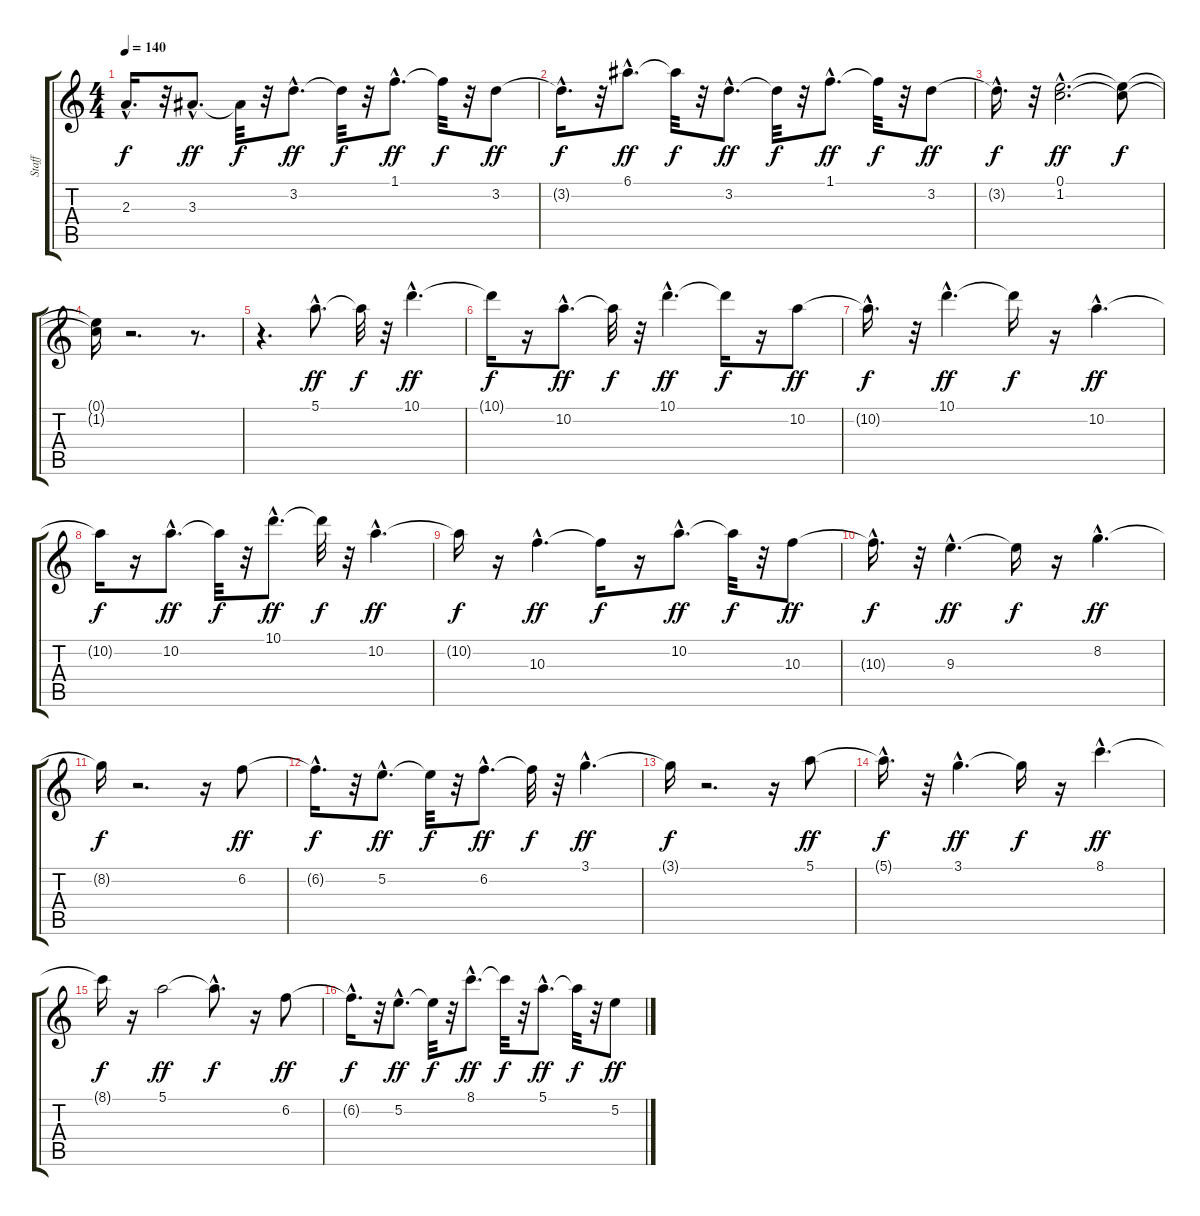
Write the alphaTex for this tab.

\track ("Staff" "Staff") {instrument acousticguitarsteel}
\staff {score tabs}
\tuning (E4 B3 G3 D3 A2 E2) {hide}
\ts (4 4)
\tempo 140
\clef g2
\ks c
2.3{hac t}.16{d dy f} r.32 3.3{hac}.8{d dy ff} 3.3{t}.32{dy f} r.32 3.2{hac}.8{d dy ff} 3.2{t}.32{dy f} r.32 1.1{hac}.8{d dy ff} 1.1{t}.32{dy f} r.32 3.2.8{dy ff} |
3.2{hac t}.16{d dy f} r.32 6.1{hac}.8{d dy ff} 6.1{t}.32{dy f} r.32 3.2{hac}.8{d dy ff} 3.2{t}.32{dy f} r.32 1.1{hac}.8{d dy ff} 1.1{t}.32{dy f} r.32 3.2.8{dy ff} |
3.2{hac t}.16{d dy f} r.32 (0.1{hac} 1.2{hac}).2{d dy ff} (0.1{t} 1.2{t}).8{dy f} |
(0.1{t} 1.2{t}).16 r.2{d} r.8{d} |
r.4{d} 5.1{hac}.8{d dy ff} 5.1{t}.32{dy f} r.32 10.1{hac}.4{d dy ff} |
10.1{t}.16{dy f} r.16 10.2{hac}.8{d dy ff} 10.2{t}.32{dy f} r.32 10.1{hac}.4{d dy ff} 10.1{t}.16{dy f} r.16 10.2.8{dy ff} |
10.2{hac t}.16{d dy f} r.32 10.1{hac}.4{d dy ff} 10.1{t}.16{dy f} r.16 10.2{hac}.4{d dy ff} |
10.2{t}.16{dy f} r.16 10.2{hac}.8{d dy ff} 10.2{t}.32{dy f} r.32 10.1{hac}.8{d dy ff} 10.1{t}.32{dy f} r.32 10.2{hac}.4{d dy ff} |
10.2{t}.16{dy f} r.16 10.3{hac}.4{d dy ff} 10.3{t}.16{dy f} r.16 10.2{hac}.8{d dy ff} 10.2{t}.32{dy f} r.32 10.3.8{dy ff} |
10.3{hac t}.16{d dy f} r.32 9.3{hac}.4{d dy ff} 9.3{t}.16{dy f} r.16 8.2{hac}.4{d dy ff} |
8.2{t}.16{dy f} r.2{d} r.16 6.2.8{dy ff} |
6.2{hac t}.16{d dy f} r.32 5.2{hac}.8{d dy ff} 5.2{t}.32{dy f} r.32 6.2{hac}.8{d dy ff} 6.2{t}.32{dy f} r.32 3.1{hac}.4{d dy ff} |
3.1{t}.16{dy f} r.2{d} r.16 5.1.8{dy ff} |
5.1{hac t}.16{d dy f} r.32 3.1{hac}.4{d dy ff} 3.1{t}.16{dy f} r.16 8.1{hac}.4{d dy ff} |
8.1{t}.16{dy f} r.16 5.1.2{dy ff} 5.1{hac t}.8{d dy f} r.16 6.2.8{dy ff} |
6.2{hac t}.16{d dy f} r.32 5.2{hac}.8{d dy ff} 5.2{t}.32{dy f} r.32 8.1{hac}.8{d dy ff} 8.1{t}.32{dy f} r.32 5.1{hac}.8{d dy ff} 5.1{t}.32{dy f} r.32 5.2.8{dy ff}
